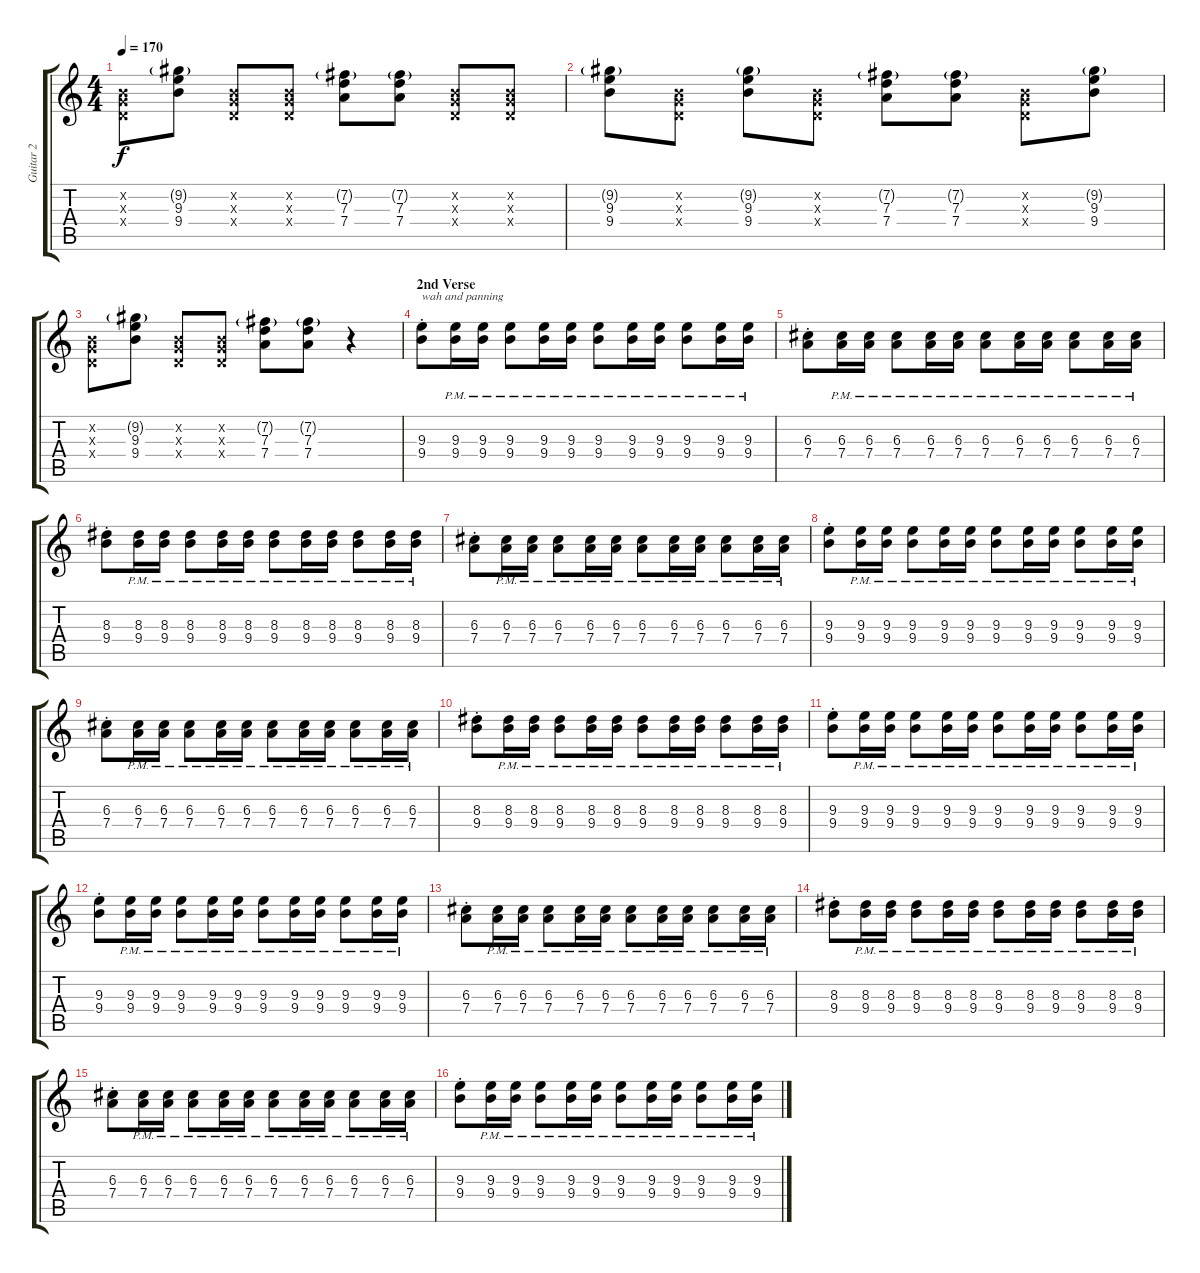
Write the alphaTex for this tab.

\track ("Guitar 2" "Guitar 2") {instrument distortionguitar}
\staff {score tabs}
\tuning (E4 B3 G3 D3 A2 E2) {hide}
\ts (4 4)
\tempo 170
\clef g2
\ks c
(0.2{x} 0.3{x} 0.4{x}).8{dy f} (9.2{g} 9.3 9.4).8 (0.2{x} 0.3{x} 0.4{x}).8 (0.2{x} 0.3{x} 0.4{x}).8 (7.2{g} 7.3 7.4).8 (7.2{g} 7.3 7.4).8 (0.2{x} 0.3{x} 0.4{x}).8 (0.2{x} 0.3{x} 0.4{x}).8 |
(9.2{g} 9.3 9.4).8 (0.2{x} 0.3{x} 0.4{x}).8 (9.2{g} 9.3 9.4).8 (0.2{x} 0.3{x} 0.4{x}).8 (7.2{g} 7.3 7.4).8 (7.2{g} 7.3 7.4).8 (0.2{x} 0.3{x} 0.4{x}).8 (9.2{g} 9.3 9.4).8 |
(0.2{x} 0.3{x} 0.4{x}).8 (9.2{g} 9.3 9.4).8 (0.2{x} 0.3{x} 0.4{x}).8 (0.2{x} 0.3{x} 0.4{x}).8 (7.2{g} 7.3 7.4).8 (7.2{g} 7.3 7.4).8 r.4 |
\section ("" "2nd Verse")
(9.3{st} 9.4{st}).8{txt "wah and panning"} (9.3{pm} 9.4{pm}).16 (9.3{pm} 9.4{pm}).16 (9.3{pm} 9.4{pm}).8 (9.3{pm} 9.4{pm}).16 (9.3{pm} 9.4{pm}).16 (9.3{pm} 9.4{pm}).8 (9.3{pm} 9.4{pm}).16 (9.3{pm} 9.4{pm}).16 (9.3{pm} 9.4{pm}).8 (9.3{pm} 9.4{pm}).16 (9.3{pm} 9.4{pm}).16 |
(6.3{st} 7.4{st}).8 (6.3{pm} 7.4{pm}).16 (6.3{pm} 7.4{pm}).16 (6.3{pm} 7.4{pm}).8 (6.3{pm} 7.4{pm}).16 (6.3{pm} 7.4{pm}).16 (6.3{pm} 7.4{pm}).8 (6.3{pm} 7.4{pm}).16 (6.3{pm} 7.4{pm}).16 (6.3{pm} 7.4{pm}).8 (6.3{pm} 7.4{pm}).16 (6.3{pm} 7.4{pm}).16 |
(8.3{st} 9.4{st}).8 (8.3{pm} 9.4{pm}).16 (8.3{pm} 9.4{pm}).16 (8.3{pm} 9.4{pm}).8 (8.3{pm} 9.4{pm}).16 (8.3{pm} 9.4{pm}).16 (8.3{pm} 9.4{pm}).8 (8.3{pm} 9.4{pm}).16 (8.3{pm} 9.4{pm}).16 (8.3{pm} 9.4{pm}).8 (8.3{pm} 9.4{pm}).16 (8.3{pm} 9.4{pm}).16 |
(6.3{st} 7.4{st}).8 (6.3{pm} 7.4{pm}).16 (6.3{pm} 7.4{pm}).16 (6.3{pm} 7.4{pm}).8 (6.3{pm} 7.4{pm}).16 (6.3{pm} 7.4{pm}).16 (6.3{pm} 7.4{pm}).8 (6.3{pm} 7.4{pm}).16 (6.3{pm} 7.4{pm}).16 (6.3{pm} 7.4{pm}).8 (6.3{pm} 7.4{pm}).16 (6.3{pm} 7.4{pm}).16 |
(9.3{st} 9.4{st}).8 (9.3{pm} 9.4{pm}).16 (9.3{pm} 9.4{pm}).16 (9.3{pm} 9.4{pm}).8 (9.3{pm} 9.4{pm}).16 (9.3{pm} 9.4{pm}).16 (9.3{pm} 9.4{pm}).8 (9.3{pm} 9.4{pm}).16 (9.3{pm} 9.4{pm}).16 (9.3{pm} 9.4{pm}).8 (9.3{pm} 9.4{pm}).16 (9.3{pm} 9.4{pm}).16 |
(6.3{st} 7.4{st}).8 (6.3{pm} 7.4{pm}).16 (6.3{pm} 7.4{pm}).16 (6.3{pm} 7.4{pm}).8 (6.3{pm} 7.4{pm}).16 (6.3{pm} 7.4{pm}).16 (6.3{pm} 7.4{pm}).8 (6.3{pm} 7.4{pm}).16 (6.3{pm} 7.4{pm}).16 (6.3{pm} 7.4{pm}).8 (6.3{pm} 7.4{pm}).16 (6.3{pm} 7.4{pm}).16 |
(8.3{st} 9.4{st}).8 (8.3{pm} 9.4{pm}).16 (8.3{pm} 9.4{pm}).16 (8.3{pm} 9.4{pm}).8 (8.3{pm} 9.4{pm}).16 (8.3{pm} 9.4{pm}).16 (8.3{pm} 9.4{pm}).8 (8.3{pm} 9.4{pm}).16 (8.3{pm} 9.4{pm}).16 (8.3{pm} 9.4{pm}).8 (8.3{pm} 9.4{pm}).16 (8.3{pm} 9.4{pm}).16 |
(9.3{st} 9.4{st}).8 (9.3{pm} 9.4{pm}).16 (9.3{pm} 9.4{pm}).16 (9.3{pm} 9.4{pm}).8 (9.3{pm} 9.4{pm}).16 (9.3{pm} 9.4{pm}).16 (9.3{pm} 9.4{pm}).8 (9.3{pm} 9.4{pm}).16 (9.3{pm} 9.4{pm}).16 (9.3{pm} 9.4{pm}).8 (9.3{pm} 9.4{pm}).16 (9.3{pm} 9.4{pm}).16 |
(9.3{st} 9.4{st}).8 (9.3{pm} 9.4{pm}).16 (9.3{pm} 9.4{pm}).16 (9.3{pm} 9.4{pm}).8 (9.3{pm} 9.4{pm}).16 (9.3{pm} 9.4{pm}).16 (9.3{pm} 9.4{pm}).8 (9.3{pm} 9.4{pm}).16 (9.3{pm} 9.4{pm}).16 (9.3{pm} 9.4{pm}).8 (9.3{pm} 9.4{pm}).16 (9.3{pm} 9.4{pm}).16 |
(6.3{st} 7.4{st}).8 (6.3{pm} 7.4{pm}).16 (6.3{pm} 7.4{pm}).16 (6.3{pm} 7.4{pm}).8 (6.3{pm} 7.4{pm}).16 (6.3{pm} 7.4{pm}).16 (6.3{pm} 7.4{pm}).8 (6.3{pm} 7.4{pm}).16 (6.3{pm} 7.4{pm}).16 (6.3{pm} 7.4{pm}).8 (6.3{pm} 7.4{pm}).16 (6.3{pm} 7.4{pm}).16 |
(8.3{st} 9.4{st}).8 (8.3{pm} 9.4{pm}).16 (8.3{pm} 9.4{pm}).16 (8.3{pm} 9.4{pm}).8 (8.3{pm} 9.4{pm}).16 (8.3{pm} 9.4{pm}).16 (8.3{pm} 9.4{pm}).8 (8.3{pm} 9.4{pm}).16 (8.3{pm} 9.4{pm}).16 (8.3{pm} 9.4{pm}).8 (8.3{pm} 9.4{pm}).16 (8.3{pm} 9.4{pm}).16 |
(6.3{st} 7.4{st}).8 (6.3{pm} 7.4{pm}).16 (6.3{pm} 7.4{pm}).16 (6.3{pm} 7.4{pm}).8 (6.3{pm} 7.4{pm}).16 (6.3{pm} 7.4{pm}).16 (6.3{pm} 7.4{pm}).8 (6.3{pm} 7.4{pm}).16 (6.3{pm} 7.4{pm}).16 (6.3{pm} 7.4{pm}).8 (6.3{pm} 7.4{pm}).16 (6.3{pm} 7.4{pm}).16 |
(9.3{st} 9.4{st}).8 (9.3{pm} 9.4{pm}).16 (9.3{pm} 9.4{pm}).16 (9.3{pm} 9.4{pm}).8 (9.3{pm} 9.4{pm}).16 (9.3{pm} 9.4{pm}).16 (9.3{pm} 9.4{pm}).8 (9.3{pm} 9.4{pm}).16 (9.3{pm} 9.4{pm}).16 (9.3{pm} 9.4{pm}).8 (9.3{pm} 9.4{pm}).16 (9.3{pm} 9.4{pm}).16
